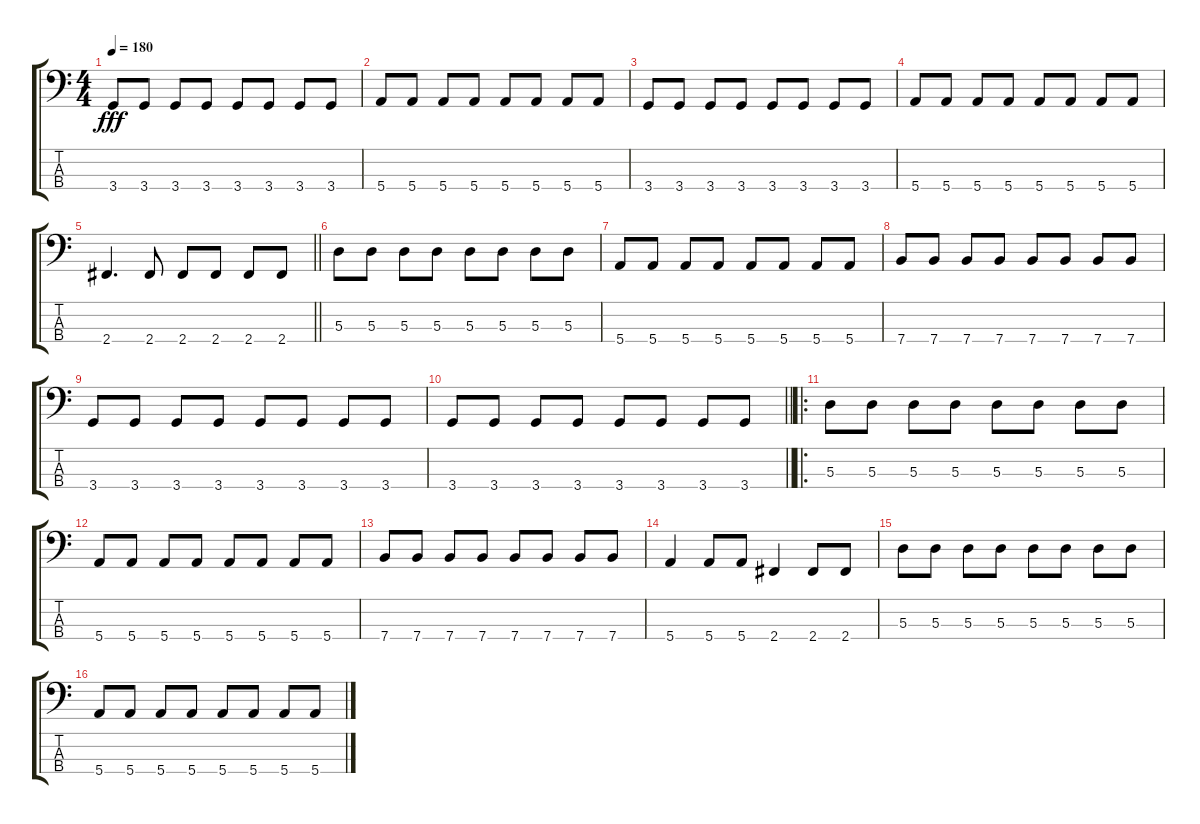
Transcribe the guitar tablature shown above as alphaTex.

\track "" {instrument electricbasspick}
\staff {score tabs}
\tuning (G2 D2 A1 E1) {hide}
\ts (4 4)
\tempo 180
\clef f4
\ks c
3.4.8{dy fff} 3.4.8 3.4.8 3.4.8 3.4.8 3.4.8 3.4.8 3.4.8 |
5.4.8 5.4.8 5.4.8 5.4.8 5.4.8 5.4.8 5.4.8 5.4.8 |
3.4.8 3.4.8 3.4.8 3.4.8 3.4.8 3.4.8 3.4.8 3.4.8 |
5.4.8 5.4.8 5.4.8 5.4.8 5.4.8 5.4.8 5.4.8 5.4.8 |
\barLineRight lightlight
2.4.4{d} 2.4.8 2.4.8 2.4.8 2.4.8 2.4.8 |
\section ("" "")
5.3.8 5.3.8 5.3.8 5.3.8 5.3.8 5.3.8 5.3.8 5.3.8 |
5.4.8 5.4.8 5.4.8 5.4.8 5.4.8 5.4.8 5.4.8 5.4.8 |
7.4.8 7.4.8 7.4.8 7.4.8 7.4.8 7.4.8 7.4.8 7.4.8 |
3.4.8 3.4.8 3.4.8 3.4.8 3.4.8 3.4.8 3.4.8 3.4.8 |
\barLineRight lightlight
3.4.8 3.4.8 3.4.8 3.4.8 3.4.8 3.4.8 3.4.8 3.4.8 |
\ro
\section ("" "")
5.3.8 5.3.8 5.3.8 5.3.8 5.3.8 5.3.8 5.3.8 5.3.8 |
5.4.8 5.4.8 5.4.8 5.4.8 5.4.8 5.4.8 5.4.8 5.4.8 |
7.4.8 7.4.8 7.4.8 7.4.8 7.4.8 7.4.8 7.4.8 7.4.8 |
5.4.4 5.4.8 5.4.8 2.4.4 2.4.8 2.4.8 |
5.3.8 5.3.8 5.3.8 5.3.8 5.3.8 5.3.8 5.3.8 5.3.8 |
5.4.8 5.4.8 5.4.8 5.4.8 5.4.8 5.4.8 5.4.8 5.4.8
